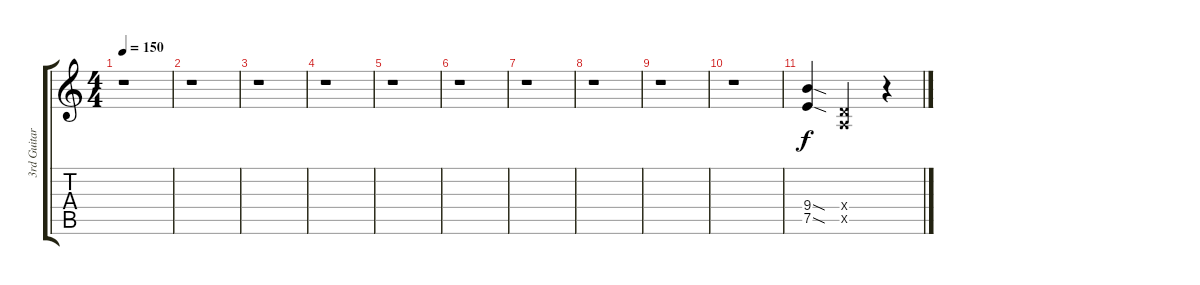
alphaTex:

\track ("3rd Guitar" "3rd Guitar") {instrument overdrivenguitar}
\staff {score tabs}
\tuning (E4 B3 G3 D3 A2 E2) {hide}
\ts (4 4)
\tempo 150
\clef g2
\ks c
r.1{dy f} |
r.1 |
r.1 |
r.1 |
r.1 |
r.1 |
r.1 |
r.1 |
r.1 |
r.1 |
(9.4{sod} 7.5{sod}).4 (0.4{x} 0.5{x}).2 r.4
